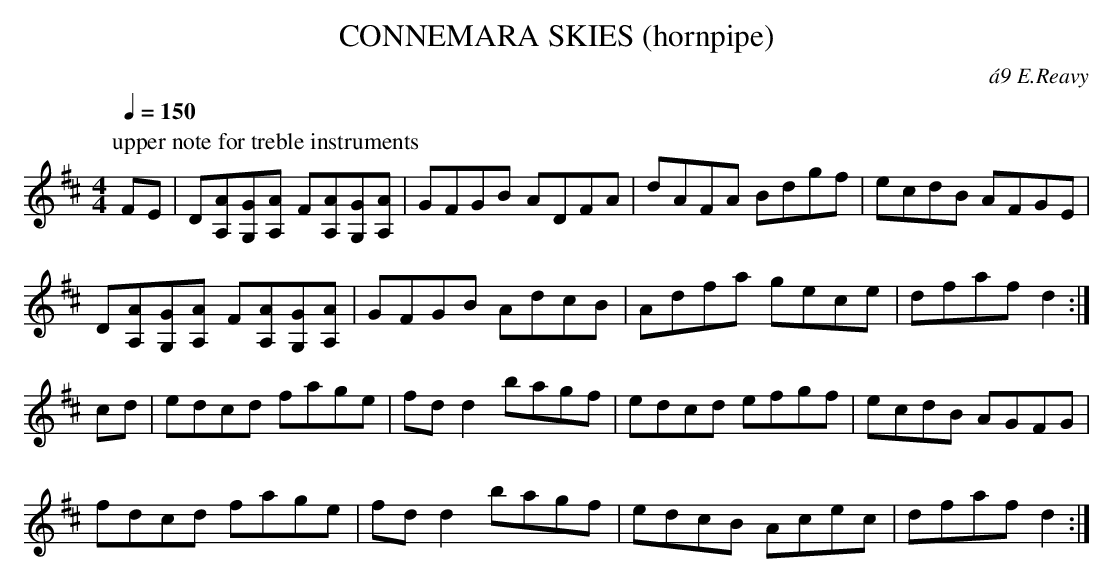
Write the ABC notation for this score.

X:1
T:CONNEMARA SKIES (hornpipe)
C:\'a9 E.Reavy
Y:"andantino"
Q:1/4=150
M:4/4
L:1/8
K:D
P:upper note for treble instruments
FE|D[AA,][GG,][AA,] F[AA,][GG,][AA,]|GFGB ADFA|dAFA Bdgf|ecdB AFGE|
D[AA,][GG,][AA,] F[AA,][GG,][AA,]|GFGB AdcB|Adfa gece|dfaf d2:|
cd|edcd fage|fdd2 bagf|edcd efgf|ecdB AGFG|
fdcd fage|fdd2 bagf|edcB Acec|dfaf d2:|
